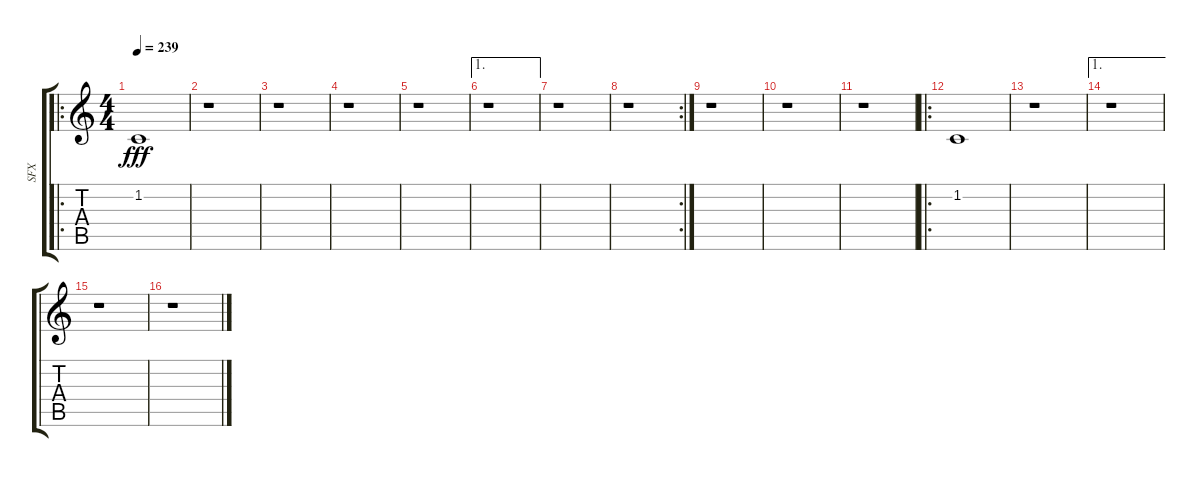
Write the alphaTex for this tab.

\track ("SFX" "SFX") {instrument reversecymbal}
\staff {score tabs}
\tuning (E4 B3 G3 D3 A2 E2) {hide}
\ro
\ts (4 4)
\tempo 239
\clef g2
\ks c
1.2.1{dy fff} |
r.1 |
r.1 |
r.1 |
r.1 |
\ae 1
r.1 |
r.1 |
\rc 2
r.1 |
r.1 |
r.1 |
r.1 |
\ro
1.2.1 |
r.1 |
\ae 1
r.1 |
r.1 |
r.1
